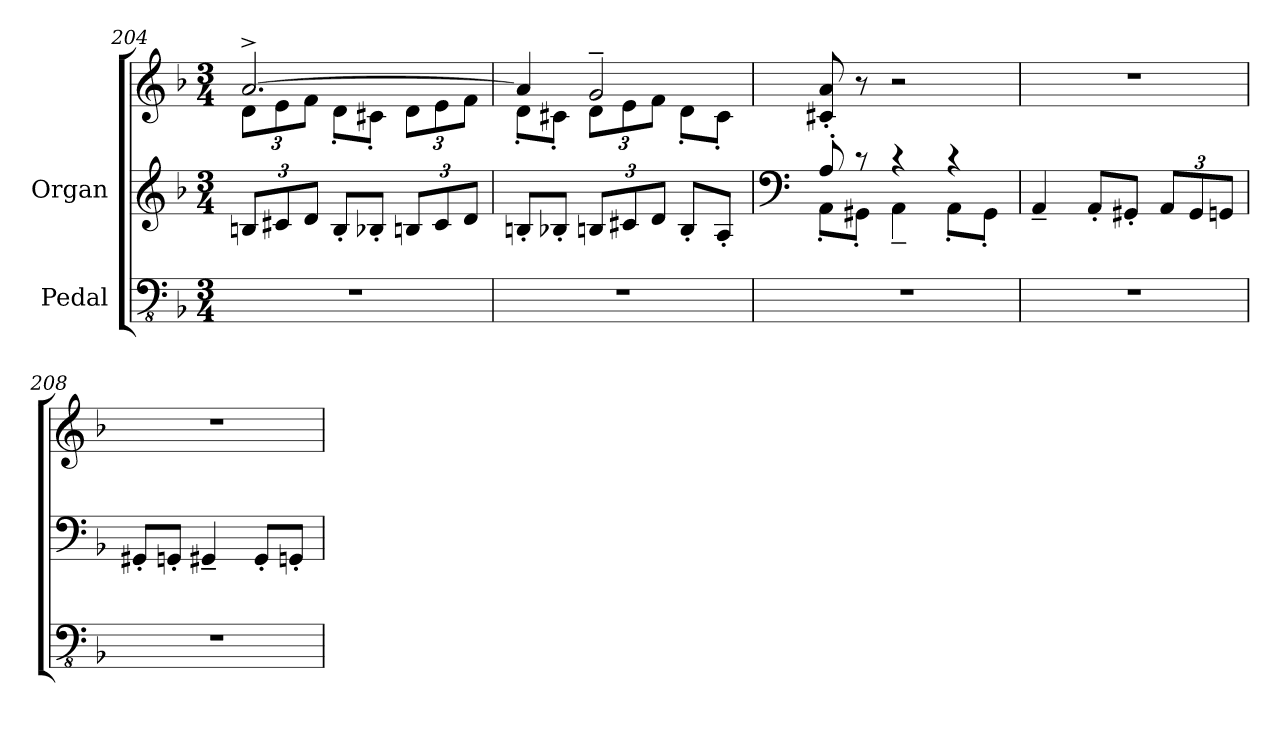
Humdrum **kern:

**kern	**kern	**kern
*part2	*part1	*part1
*staff3	*staff2	*staff1
*I"Pedal	*I"Organ	*
*clefFv4	*clefG2	*clefG2
*k[b-]	*k[b-]	*k[b-]
*M3/4	*M3/4	*M3/4
=204	=204	=204
*	*	*^
*	*Xbrackettup	*	*Xbrackettup
2.r	12Bn/L	[2.a^/	12d\L
.	12c#X/	.	12e\
.	12d/J	.	12f\J
.	8B'/L	.	8d'\L
.	8B-X'/J	.	8c#X'\J
.	12Bn/L	.	12d\L
.	12c#/	.	12e\
.	12d/J	.	12f\J
!!LO:LB:g=z	!!
=205	=205	=205	=205
2.r	8Bn'/L	4a/]	8d'\L
.	8B-X'/J	.	8c#X'\J
.	12Bn/L	2g~/	12d\L
.	12c#X/	.	12e\
.	12d/J	.	12f\J
.	8B'/L	.	8d'\L
.	8A'/J	.	8c#'\J
*	*	*v	*v
=206	=206	=206
*	*clefF4	*
*	*^	*
2.r	8A'/	8AA'\L	8c#X/' 8a/'
.	8r	8GG#X'\J	8r
.	4r	4AA~\	2r
.	4r	8AA'\L	.
.	.	8GG#'\J	.
*	*v	*v	*
=207	=207	=207
2.r	4AA~/	2.r
.	8AA'/L	.
.	8GG#X'/J	.
.	12AA/L	.
.	12GG#/	.
.	12GGn/J	.
=208	=208	=208
2.r	8GG#X'/L	2.r
.	8GGn'/J	.
.	4GG#X~/	.
.	8GG#'/L	.
.	8GGn'/J	.
=	=	=
*-	*-	*-
